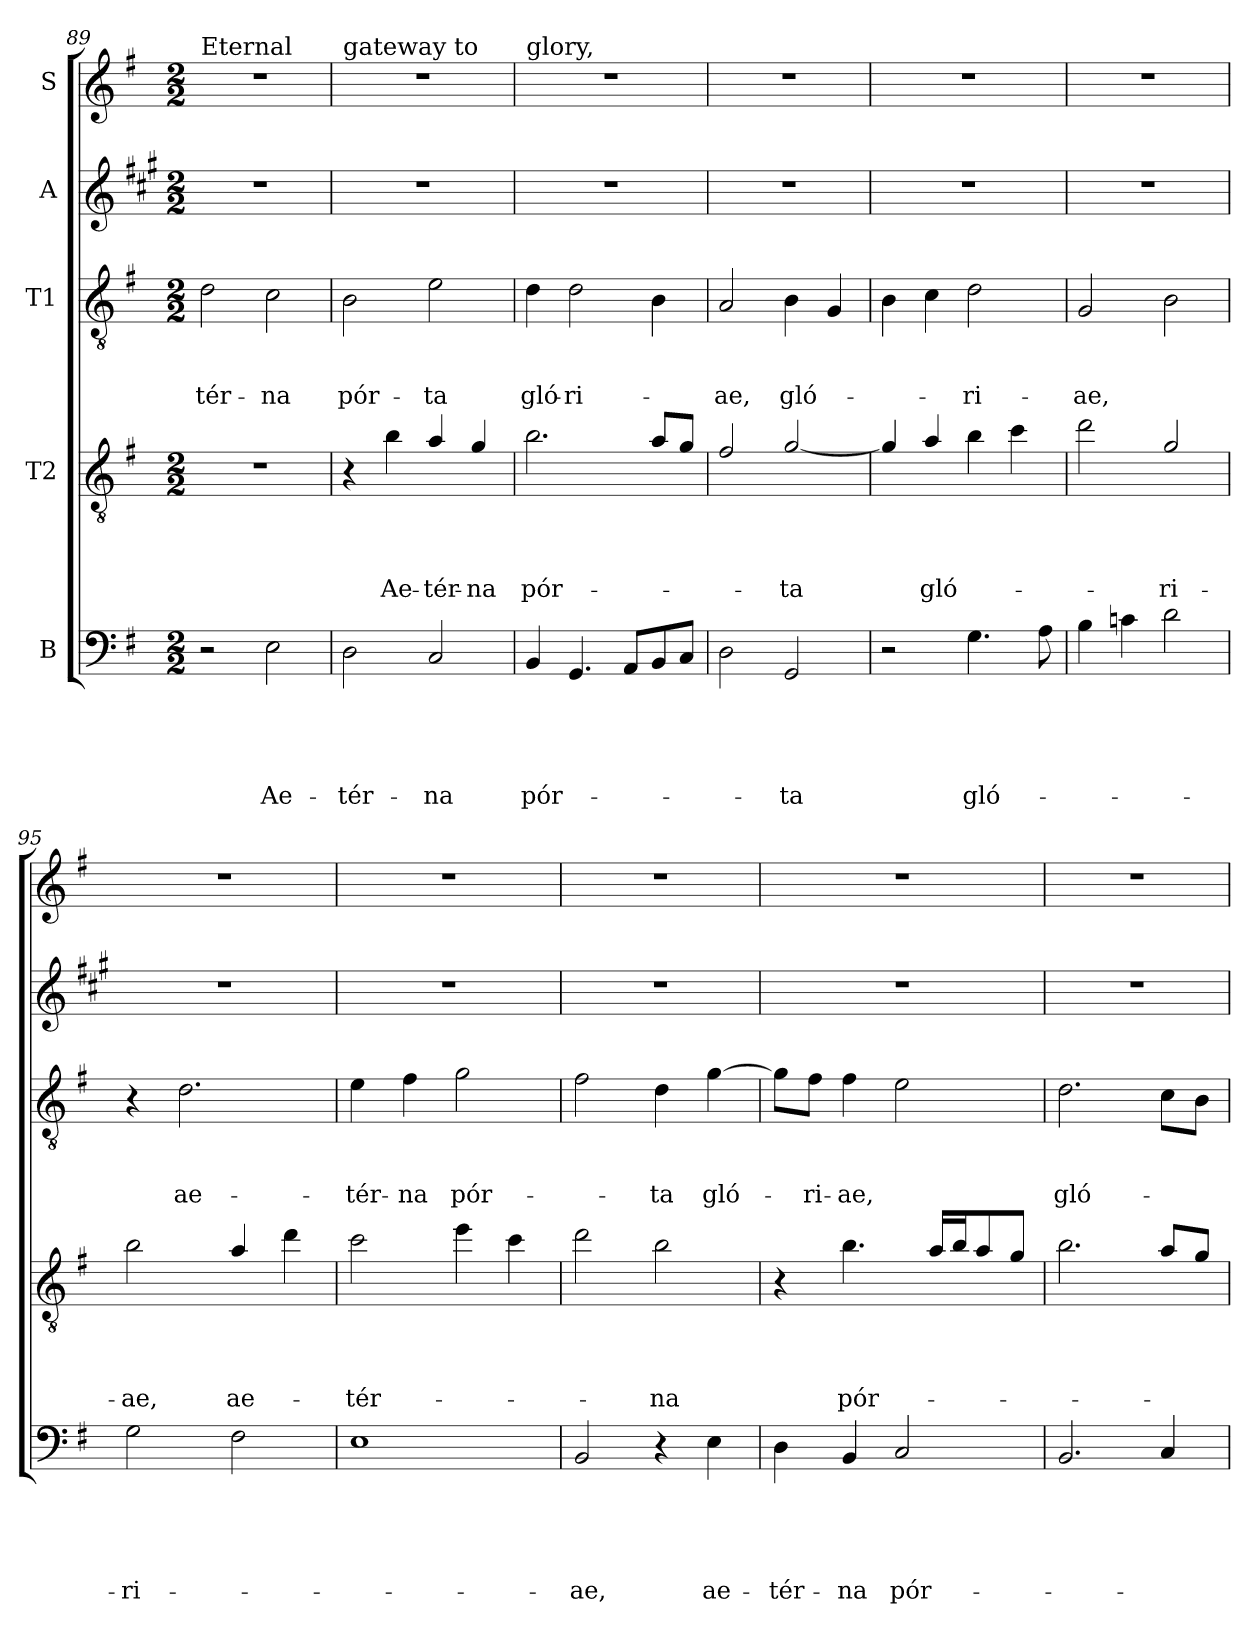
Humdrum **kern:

**kern	**text	**text	**text	**text	**text	**kern	**text	**text	**text	**text	**kern	**text	**text	**text	**kern	**kern
*part5	*part5	*part5	*part5	*part5	*part5	*part4	*part4	*part4	*part4	*part4	*part3	*part3	*part3	*part3	*part2	*part1
*staff5	*staff5	*staff5	*staff5	*staff5	*staff5	*staff4	*staff4	*staff4	*staff4	*staff4	*staff3	*staff3	*staff3	*staff3	*staff2	*staff1
*I"B	*	*	*	*	*	*I"T2	*	*	*	*	*I"T1	*	*	*	*I"A	*I"S
!!LO:LB:g=z
*clefF4	*	*	*	*	*	*clefGv2	*	*	*	*	*clefGv2	*	*	*	*clefG2	*clefG2
*	*	*	*	*	*	*ITrd8c14	*	*	*	*	*	*	*	*	*ITrd1c2	*
*k[f#]	*	*	*	*	*	*k[f#]	*	*	*	*	*k[f#]	*	*	*	*k[f#]	*k[f#]
*G:	*	*	*	*	*	*G:	*	*	*	*	*G:	*	*	*	*G:	*G:
*M2/2	*	*	*	*	*	*M2/2	*	*	*	*	*M2/2	*	*	*	*M2/2	*M2/2
=89	=89	=89	=89	=89	=89	=89	=89	=89	=89	=89	=89	=89	=89	=89	=89	=89
!	!	!	!	!	!	!	!	!	!	!	!	!	!	!	!	!LO:TX:a:t=Eternal
!	!	!	!	!	!	!	!	!	!	!	!	!	!	!LO:LY:b	!	!
2r	.	.	.	.	.	1r	.	.	.	.	2d\	.	.	-tér-	1r	1r
!	!	!	!	!	!LO:LY:b	!	!	!	!	!	!	!	!	!LO:LY:b	!	!
2E\	.	.	.	.	Ae-	.	.	.	.	.	2c\	.	.	-na	.	.
=90	=90	=90	=90	=90	=90	=90	=90	=90	=90	=90	=90	=90	=90	=90	=90	=90
!	!	!	!	!	!	!	!	!	!	!	!	!	!	!	!	!LO:TX:a:t=gateway to
!	!	!	!	!	!LO:LY:b	!	!	!	!	!	!	!	!	!LO:LY:b	!	!
2D\	.	.	.	.	-tér-	4r	.	.	.	.	2B\	.	.	pór-	1r	1r
!	!	!	!	!	!	!	!	!	!	!LO:LY:b	!	!	!	!	!	!
.	.	.	.	.	.	4B\	.	.	.	Ae-	.	.	.	.	.	.
!	!	!	!	!	!LO:LY:b	!	!	!	!	!LO:LY:b	!	!	!	!LO:LY:b	!	!
2C/	.	.	.	.	-na	4A/	.	.	.	-tér-	2e\	.	.	-ta	.	.
!	!	!	!	!	!	!	!	!	!	!LO:LY:b	!	!	!	!	!	!
.	.	.	.	.	.	4G/	.	.	.	-na	.	.	.	.	.	.
=91	=91	=91	=91	=91	=91	=91	=91	=91	=91	=91	=91	=91	=91	=91	=91	=91
!	!	!	!	!	!	!	!	!	!	!	!	!	!	!	!	!LO:TX:a:t=glory,
!	!	!	!	!	!LO:LY:b	!	!	!	!	!LO:LY:b	!	!	!	!LO:LY:b	!	!
4BB/	.	.	.	.	pór-	2.B\	.	.	.	pór-	4d\	.	.	gló-	1r	1r
!	!	!	!	!	!	!	!	!	!	!	!	!	!	!LO:LY:b	!	!
4.GG/	.	.	.	.	.	.	.	.	.	.	2d\	.	.	-ri-	.	.
8AA/L	.	.	.	.	.	.	.	.	.	.	.	.	.	.	.	.
8BB/	.	.	.	.	.	8A/L	.	.	.	.	4B\	.	.	.	.	.
8C/J	.	.	.	.	.	8G/J	.	.	.	.	.	.	.	.	.	.
=92	=92	=92	=92	=92	=92	=92	=92	=92	=92	=92	=92	=92	=92	=92	=92	=92
!	!	!	!	!	!	!	!	!	!	!	!	!	!	!LO:LY:b	!	!
2D\	.	.	.	.	.	2F#/	.	.	.	.	2A/	.	.	-ae,	1r	1r
!	!	!	!	!	!LO:LY:b	!	!	!	!	!LO:LY:b	!	!	!	!LO:LY:b	!	!
2GG/	.	.	.	.	-ta	[2G/	.	.	.	-ta	4B\	.	.	gló-	.	.
.	.	.	.	.	.	.	.	.	.	.	4G/	.	.	.	.	.
=93	=93	=93	=93	=93	=93	=93	=93	=93	=93	=93	=93	=93	=93	=93	=93	=93
2r	.	.	.	.	.	4G/]	.	.	.	.	4B\	.	.	.	1r	1r
!	!	!	!	!	!	!	!	!	!	!LO:LY:b	!	!	!	!	!	!
.	.	.	.	.	.	4A/	.	.	.	gló-	4c\	.	.	.	.	.
!	!	!	!	!	!LO:LY:b	!	!	!	!	!	!	!	!	!LO:LY:b	!	!
4.G\	.	.	.	.	gló-	4B\	.	.	.	.	2d\	.	.	-ri-	.	.
.	.	.	.	.	.	4c\	.	.	.	.	.	.	.	.	.	.
8A\	.	.	.	.	.	.	.	.	.	.	.	.	.	.	.	.
=94	=94	=94	=94	=94	=94	=94	=94	=94	=94	=94	=94	=94	=94	=94	=94	=94
!	!	!	!	!	!	!	!	!	!	!	!	!	!	!LO:LY:b	!	!
4B\	.	.	.	.	.	2d\	.	.	.	.	2G/	.	.	-ae,	1r	1r
4cn\	.	.	.	.	.	.	.	.	.	.	.	.	.	.	.	.
!	!	!	!	!	!	!	!	!	!	!LO:LY:b	!	!	!	!	!	!
2d\	.	.	.	.	.	2G/	.	.	.	-ri-	2B\	.	.	.	.	.
!!LO:PB:g=z
=95	=95	=95	=95	=95	=95	=95	=95	=95	=95	=95	=95	=95	=95	=95	=95	=95
!	!	!	!	!	!LO:LY:b	!	!	!	!	!LO:LY:b	!	!	!	!	!	!
2G\	.	.	.	.	-ri-	2B\	.	.	.	-ae,	4r	.	.	.	1r	1r
!	!	!	!	!	!	!	!	!	!	!	!	!	!	!LO:LY:b	!	!
.	.	.	.	.	.	.	.	.	.	.	2.d\	.	.	ae-	.	.
!	!	!	!	!	!	!	!	!	!	!LO:LY:b	!	!	!	!	!	!
2F#\	.	.	.	.	.	4A/	.	.	.	ae-	.	.	.	.	.	.
.	.	.	.	.	.	4d\	.	.	.	.	.	.	.	.	.	.
=96	=96	=96	=96	=96	=96	=96	=96	=96	=96	=96	=96	=96	=96	=96	=96	=96
!	!	!	!	!	!	!	!	!	!	!LO:LY:b	!	!	!	!LO:LY:b	!	!
1E	.	.	.	.	.	2c\	.	.	.	-tér-	4e\	.	.	-tér-	1r	1r
!	!	!	!	!	!	!	!	!	!	!	!	!	!	!LO:LY:b	!	!
.	.	.	.	.	.	.	.	.	.	.	4f#\	.	.	-na	.	.
!	!	!	!	!	!	!	!	!	!	!	!	!	!	!LO:LY:b	!	!
.	.	.	.	.	.	4e\	.	.	.	.	2g\	.	.	pór-	.	.
.	.	.	.	.	.	4c\	.	.	.	.	.	.	.	.	.	.
=97	=97	=97	=97	=97	=97	=97	=97	=97	=97	=97	=97	=97	=97	=97	=97	=97
!	!	!	!	!	!LO:LY:b	!	!	!	!	!	!	!	!	!	!	!
2BB/	.	.	.	.	-ae,	2d\	.	.	.	.	2f#\	.	.	.	1r	1r
!	!	!	!	!	!	!	!	!	!	!LO:LY:b	!	!	!	!LO:LY:b	!	!
4r	.	.	.	.	.	2B\	.	.	.	-na	4d\	.	.	-ta	.	.
!	!	!	!	!	!LO:LY:b	!	!	!	!	!	!	!	!	!LO:LY:b	!	!
4E\	.	.	.	.	ae-	.	.	.	.	.	[4g\	.	.	gló-	.	.
=98	=98	=98	=98	=98	=98	=98	=98	=98	=98	=98	=98	=98	=98	=98	=98	=98
!	!	!	!	!	!LO:LY:b	!	!	!	!	!	!	!	!	!	!	!
4D\	.	.	.	.	-tér-	4r	.	.	.	.	8g\L]	.	.	.	1r	1r
!	!	!	!	!	!	!	!	!	!	!	!	!	!	!LO:LY:b	!	!
.	.	.	.	.	.	.	.	.	.	.	8f#\J	.	.	-ri-	.	.
!	!	!	!	!	!LO:LY:b	!	!	!	!	!LO:LY:b	!	!	!	!LO:LY:b	!	!
4BB/	.	.	.	.	-na	4.B\	.	.	.	pór-	4f#\	.	.	-ae,	.	.
!	!	!	!	!	!LO:LY:b	!	!	!	!	!	!	!	!	!	!	!
2C/	.	.	.	.	pór-	.	.	.	.	.	2e\	.	.	.	.	.
.	.	.	.	.	.	16A/LL	.	.	.	.	.	.	.	.	.	.
.	.	.	.	.	.	16B/J	.	.	.	.	.	.	.	.	.	.
.	.	.	.	.	.	8A/	.	.	.	.	.	.	.	.	.	.
.	.	.	.	.	.	8G/J	.	.	.	.	.	.	.	.	.	.
=99	=99	=99	=99	=99	=99	=99	=99	=99	=99	=99	=99	=99	=99	=99	=99	=99
!	!	!	!	!	!	!	!	!	!	!	!	!	!	!LO:LY:b	!	!
2.BB/	.	.	.	.	.	2.B\	.	.	.	.	2.d\	.	.	gló-	1r	1r
4C/	.	.	.	.	.	8A/L	.	.	.	.	8c\L	.	.	.	.	.
.	.	.	.	.	.	8G/J	.	.	.	.	8B\J	.	.	.	.	.
=	=	=	=	=	=	=	=	=	=	=	=	=	=	=	=	=
*-	*-	*-	*-	*-	*-	*-	*-	*-	*-	*-	*-	*-	*-	*-	*-	*-
